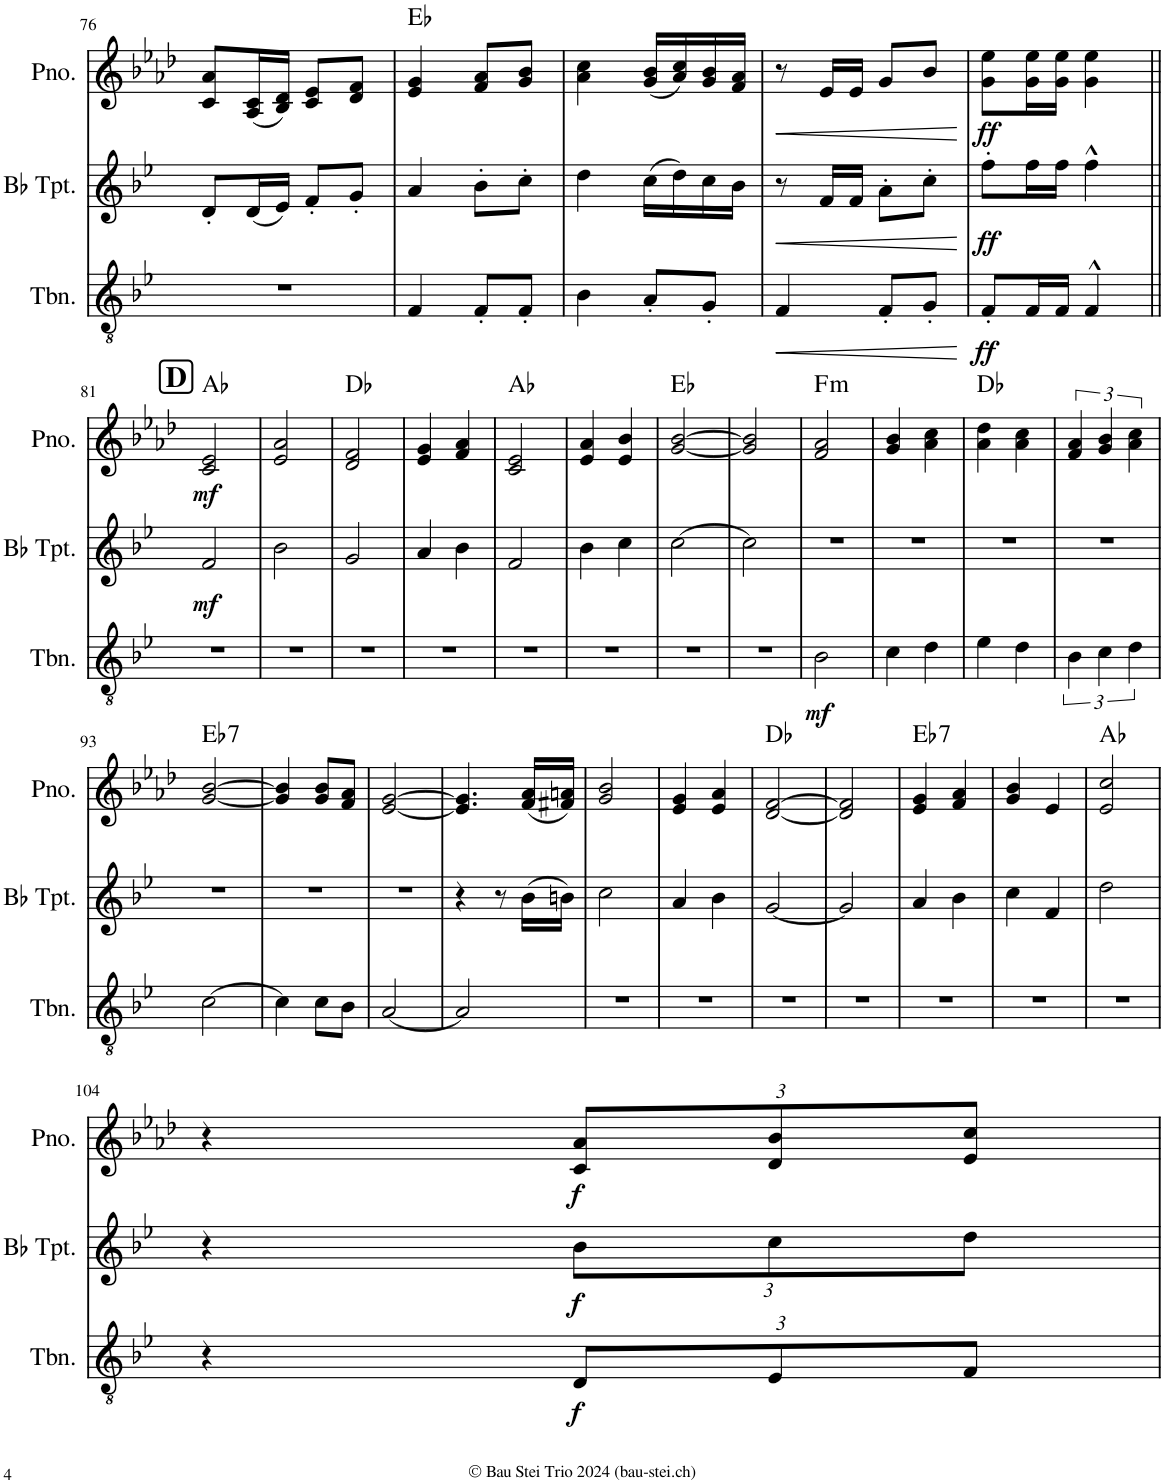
**kern	**dynam	**kern	**dynam	**kern	**dynam	**harte
*part3	*part3	*part2	*part2	*part1	*part1	*part1
*staff3	*staff3	*staff2	*staff2	*staff1	*staff1	*
*I"Trombone	*	*I"Bb Trumpet	*	*I"Piano	*	*
*I'Tbn.	*	*I'Bb Tpt.	*	*I'Pno.	*	*
!!LO:PB:g=z
*clefGv2	*	*clefG2	*	*clefG2	*	*
*Trd1c2	*	*Trd1c2	*	*	*	*
*k[b-e-]	*	*k[b-e-]	*	*k[b-e-a-d-]	*	*
*M2/4	*	*M2/4	*	*M2/4	*	*
=76	=76	=76	=76	=76	=76	=76
2r	.	8d'/L	.	8c/ 8a-/L	.	.
.	.	(16d/L	.	(16A-/ 16c/L	.	.
.	.	16e-/JJ)	.	16B-/ 16d-/JJ)	.	.
.	.	8f'/L	.	8c/ 8e-/L	.	.
.	.	8g'/J	.	8d-/ 8f/J	.	.
=77	=77	=77	=77	=77	=77	=77
4F/	.	4a/	.	4e-/ 4g/	.	Eb:maj
8F'/L	.	8b-'\L	.	8f/ 8a-/L	.	.
8F'/J	.	8cc'\J	.	8g/ 8b-/J	.	.
=78	=78	=78	=78	=78	=78	=78
4B-\	.	4dd\	.	4a-\ 4cc\	.	.
8A'/L	.	(16cc\LL	.	(16g/ 16b-/LL	.	.
.	.	16dd\)	.	16a-/ 16cc/)	.	.
8G'/J	.	16cc\	.	16g/ 16b-/	.	.
.	.	16b-\JJ	.	16f/ 16a-/JJ	.	.
=79	=79	=79	=79	=79	=79	=79
!	!LO:HP:b	!	!LO:HP:b	!	!LO:HP:b	!
4F/	<	8r	<	8r	<	.
.	.	16f/LL	.	16e-/LL	.	.
.	.	16f/JJ	.	16e-/JJ	.	.
8F'/L	.	8a'\L	.	8g/L	.	.
8G'/J	.	8cc'\J	.	8b-/J	.	.
.	[	.	[	.	[	.
=80	=80	=80	=80	=80	=80	=80
!	!LO:DY:b	!	!LO:DY:b	!	!LO:DY:b	!
8F'/L	ff	8ff'\L	ff	8g\ 8ee-\L	ff	.
16F/L	.	16ff\L	.	16g\ 16ee-\L	.	.
16F/JJ	.	16ff\JJ	.	16g\ 16ee-\JJ	.	.
4F^^/	.	4ff^^\	.	4g\ 4ee-\	.	.
!!LO:LB:g=z
!!LO:REH:place=s1:a:B:cj:fs=14:t=D
=81||	=81||	=81||	=81||	=81||	=81||	=81||
!	!	!	!LO:DY:b	!	!LO:DY:b	!
2r	.	2f/	mf	2c/ 2e-/	mf	Ab:maj
=82	=82	=82	=82	=82	=82	=82
2r	.	2b-\	.	2e-/ 2a-/	.	.
=83	=83	=83	=83	=83	=83	=83
2r	.	2g/	.	2d-/ 2f/	.	Db:maj
=84	=84	=84	=84	=84	=84	=84
2r	.	4a/	.	4e-/ 4g/	.	.
.	.	4b-\	.	4f/ 4a-/	.	.
=85	=85	=85	=85	=85	=85	=85
2r	.	2f/	.	2c/ 2e-/	.	Ab:maj
=86	=86	=86	=86	=86	=86	=86
2r	.	4b-\	.	4e-/ 4a-/	.	.
.	.	4cc\	.	4e-/ 4b-/	.	.
=87	=87	=87	=87	=87	=87	=87
2r	.	[2cc\	.	[2g/ [2b-/	.	Eb:maj
=88	=88	=88	=88	=88	=88	=88
2r	.	2cc\]	.	2g/] 2b-/]	.	.
=89	=89	=89	=89	=89	=89	=89
!	!LO:DY:b	!	!	!	!	!LO:H:kt=m
2B-\	mf	2r	.	2f/ 2a-/	.	F:min
=90	=90	=90	=90	=90	=90	=90
4c\	.	2r	.	4g/ 4b-/	.	.
4d\	.	.	.	4a-\ 4cc\	.	.
=91	=91	=91	=91	=91	=91	=91
4e-\	.	2r	.	4a-\ 4dd-\	.	Db:maj
4d\	.	.	.	4a-\ 4cc\	.	.
=92	=92	=92	=92	=92	=92	=92
6B-\	.	2r	.	6f/ 6a-/	.	.
6c\	.	.	.	6g/ 6b-/	.	.
6d\	.	.	.	6a-\ 6cc\	.	.
!!LO:LB:g=z
=93	=93	=93	=93	=93	=93	=93
!	!	!	!	!	!	!LO:H:kt=7
[2c\	.	2r	.	[2g/ [2b-/	.	Eb:7
=94	=94	=94	=94	=94	=94	=94
4c\]	.	2r	.	4g/] 4b-/]	.	.
8c\L	.	.	.	8g/ 8b-/L	.	.
8B-\J	.	.	.	8f/ 8a-/J	.	.
=95	=95	=95	=95	=95	=95	=95
[2A/	.	2r	.	[2e-/ [2g/	.	.
=96	=96	=96	=96	=96	=96	=96
2A/]	.	4r	.	4.e-/] 4.g/]	.	.
.	.	8r	.	.	.	.
.	.	(16b-\LL	.	(16f/ 16a-/LL	.	.
.	.	16bn\JJ)	.	16f#X/ 16an/JJ)	.	.
=97	=97	=97	=97	=97	=97	=97
2r	.	2cc\	.	2g/ 2b-/	.	.
=98	=98	=98	=98	=98	=98	=98
2r	.	4a/	.	4e-/ 4g/	.	.
.	.	4b-\	.	4e-/ 4a-/	.	.
=99	=99	=99	=99	=99	=99	=99
2r	.	[2g/	.	[2d-/ [2f/	.	Db:maj
=100	=100	=100	=100	=100	=100	=100
2r	.	2g/]	.	2d-/] 2f/]	.	.
=101	=101	=101	=101	=101	=101	=101
!	!	!	!	!	!	!LO:H:kt=7
2r	.	4a/	.	4e-/ 4g/	.	Eb:7
.	.	4b-\	.	4f/ 4a-/	.	.
=102	=102	=102	=102	=102	=102	=102
2r	.	4cc\	.	4g/ 4b-/	.	.
.	.	4f/	.	4e-/	.	.
=103	=103	=103	=103	=103	=103	=103
2r	.	2dd\	.	2e-/ 2cc/	.	Ab:maj
!!LO:LB:g=z
=104	=104	=104	=104	=104	=104	=104
4r	.	4r	.	4r	.	.
*Xbrackettup	*	*Xbrackettup	*	*Xbrackettup	*	*
!	!LO:DY:b	!	!LO:DY:b	!	!LO:DY:b	!
12D/L	f	12b-\L	f	12c/ 12a-/L	f	.
12E-/	.	12cc\	.	12d-/ 12b-/	.	.
12F/J	.	12dd\J	.	12e-/ 12cc/J	.	.
=	=	=	=	=	=	=
*-	*-	*-	*-	*-	*-	*-
